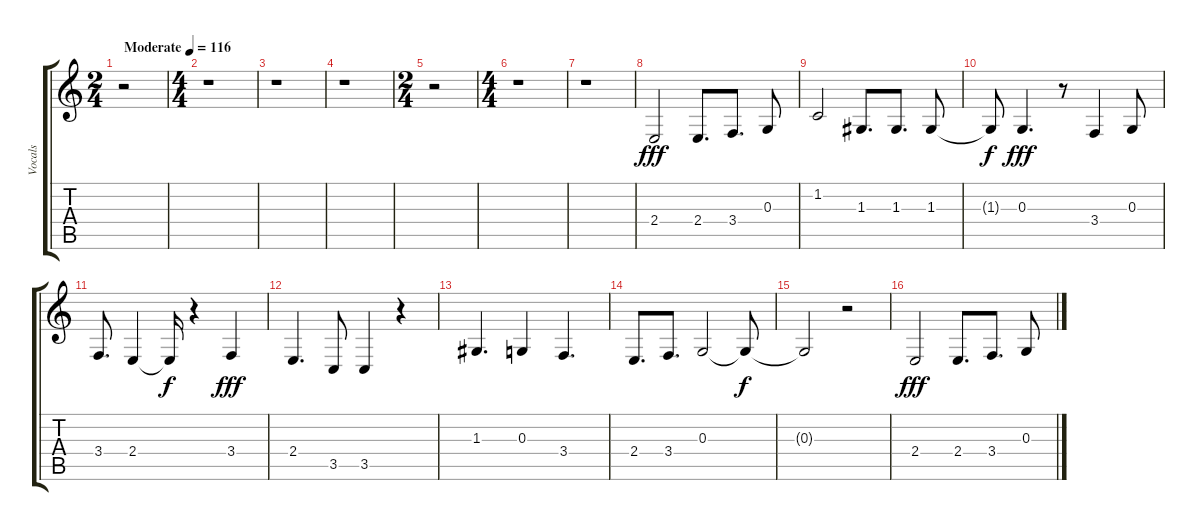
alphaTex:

\track ("Vocals" "Vocals") {instrument voiceoohs}
\staff {score tabs}
\tuning (E4 B3 G3 D3 A2 E2) {hide}
\ts (2 4)
\tempo (116 "Moderate")
\clef g2
\ks c
r.2{dy fff instrument voiceoohs} |
\ts (4 4)
r.1 |
r.1 |
r.1 |
\ts (2 4)
r.2 |
\ts (4 4)
r.1 |
r.1 |
2.4.2 2.4.8{d} 3.4.8{d} 0.3.8 |
1.2.2 1.3.8{d} 1.3.8{d} 1.3.8 |
1.3{t}.8{dy f} 0.3.4{d dy fff} r.8 3.4.4 0.3.8 |
3.4.8{d} 2.4.4 2.4{t}.16{dy f} r.4 3.4.4{dy fff} |
2.4.4{d} 3.5.8 3.5.4 r.4 |
1.3.4{d} 0.3.4 3.4.4{d} |
2.4.8{d} 3.4.8{d} 0.3.2 0.3{t}.8{dy f} |
0.3{t}.2 r.2 |
2.4.2{dy fff} 2.4.8{d} 3.4.8{d} 0.3.8
